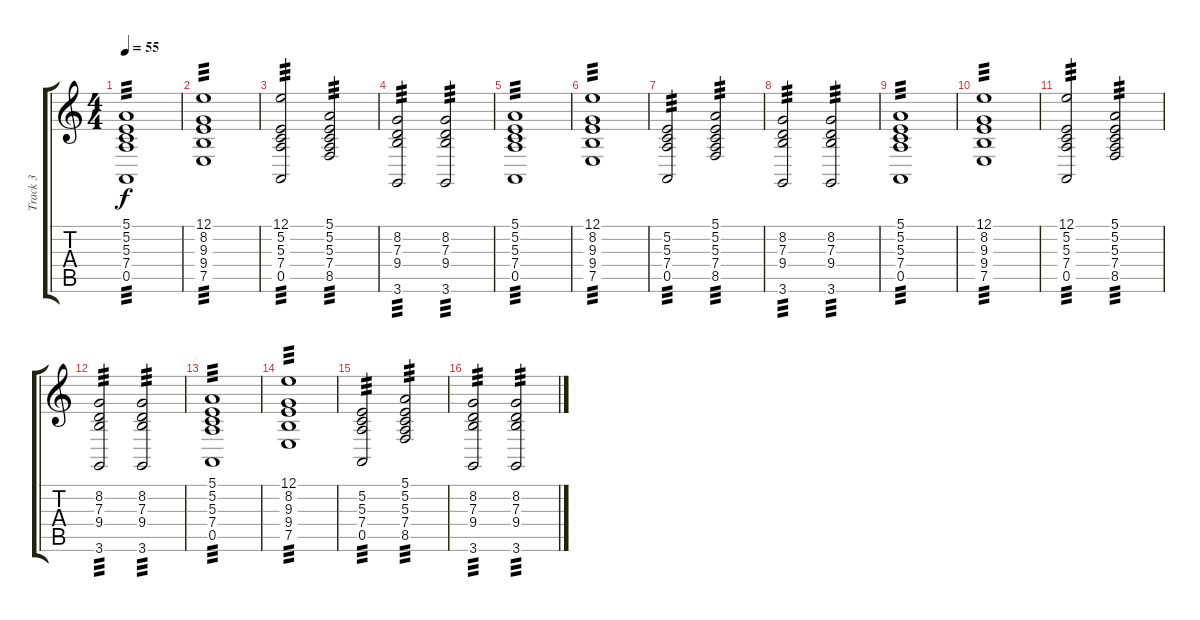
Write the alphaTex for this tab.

\track ("Track 3" "Track 3") {instrument fx2soundtrack}
\staff {score tabs}
\tuning (E4 B3 G3 D3 A2 E2) {hide}
\ts (4 4)
\tempo 55
\clef g2
\ks c
(5.1 5.2 5.3 7.4 0.5).1{tp 3 dy f instrument fx2soundtrack} |
(12.1 8.2 9.3 9.4 7.5).1{tp 3} |
(12.1 5.2 5.3 7.4 0.5).2{tp 3} (5.1 5.2 5.3 7.4 8.5).2{tp 3} |
(8.2 7.3 9.4 3.6).2{tp 3} (8.2 7.3 9.4 3.6).2{tp 3} |
(5.1 5.2 5.3 7.4 0.5).1{tp 3} |
(12.1 8.2 9.3 9.4 7.5).1{tp 3} |
(5.2 5.3 7.4 0.5).2{tp 3} (5.1 5.2 5.3 7.4 8.5).2{tp 3} |
(8.2 7.3 9.4 3.6).2{tp 3} (8.2 7.3 9.4 3.6).2{tp 3} |
(5.1 5.2 5.3 7.4 0.5).1{tp 3} |
(12.1 8.2 9.3 9.4 7.5).1{tp 3} |
(12.1 5.2 5.3 7.4 0.5).2{tp 3} (5.1 5.2 5.3 7.4 8.5).2{tp 3} |
(8.2 7.3 9.4 3.6).2{tp 3} (8.2 7.3 9.4 3.6).2{tp 3} |
(5.1 5.2 5.3 7.4 0.5).1{tp 3} |
(12.1 8.2 9.3 9.4 7.5).1{tp 3} |
(5.2 5.3 7.4 0.5).2{tp 3} (5.1 5.2 5.3 7.4 8.5).2{tp 3} |
(8.2 7.3 9.4 3.6).2{tp 3} (8.2 7.3 9.4 3.6).2{tp 3}
